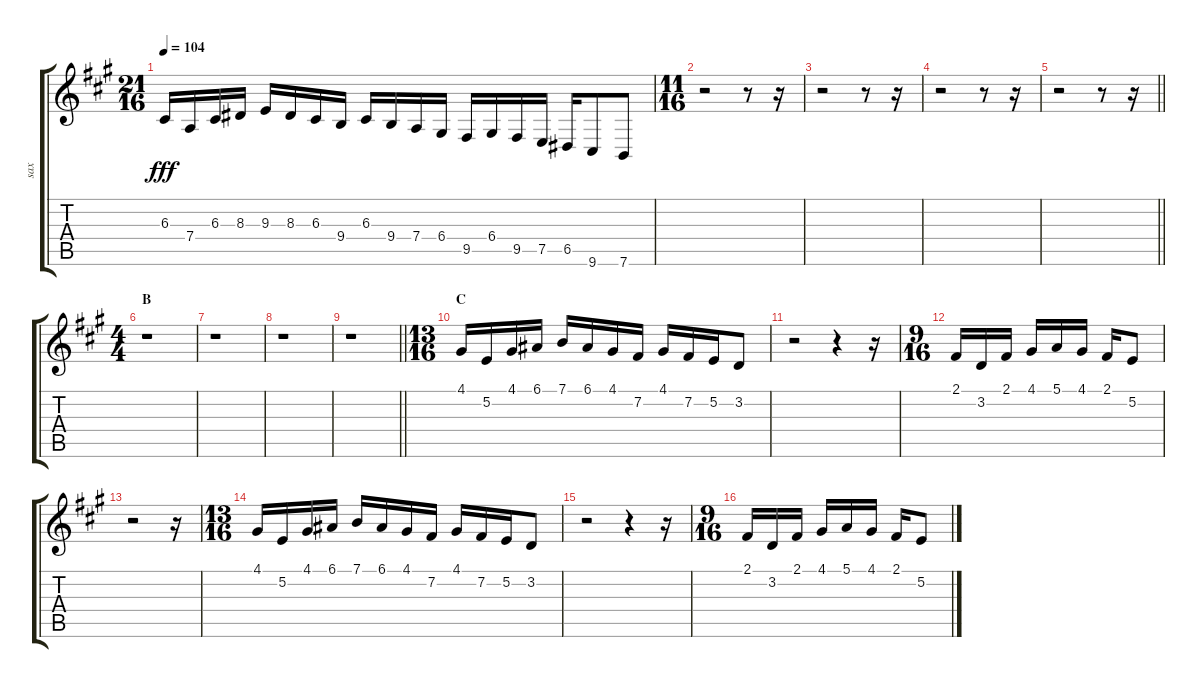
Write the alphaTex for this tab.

\track ("sax" "sax") {instrument tenorsax}
\staff {score tabs}
\tuning (E4 B3 G3 D3 A2 E2) {hide}
\ts (21 16)
\tempo 104
\clef g2
\ks a
6.3.16{dy fff} 7.4.16 6.3.16 8.3.16 9.3.16 8.3.16 6.3.16 9.4.16 6.3.16 9.4.16 7.4.16 6.4.16 9.5.16 6.4.16 9.5.16 7.5.16 6.5.16 9.6.8 7.6.8 |
\ts (11 16)
r.2 r.8 r.16 |
r.2 r.8 r.16 |
r.2 r.8 r.16 |
\barLineRight lightlight
r.2 r.8 r.16 |
\ts (4 4)
\section ("" "B")
r.1 |
r.1 |
r.1 |
\barLineRight lightlight
r.1 |
\ts (13 16)
\section ("" "C")
4.1.16 5.2.16 4.1.16 6.1.16 7.1.16 6.1.16 4.1.16 7.2.16 4.1.16 7.2.16 5.2.16 3.2.8 |
r.2 r.4 r.16 |
\ts (9 16)
2.1.16 3.2.16 2.1.16 4.1.16 5.1.16 4.1.16 2.1.16 5.2.8 |
r.2 r.16 |
\ts (13 16)
4.1.16 5.2.16 4.1.16 6.1.16 7.1.16 6.1.16 4.1.16 7.2.16 4.1.16 7.2.16 5.2.16 3.2.8 |
r.2 r.4 r.16 |
\ts (9 16)
2.1.16 3.2.16 2.1.16 4.1.16 5.1.16 4.1.16 2.1.16 5.2.8
